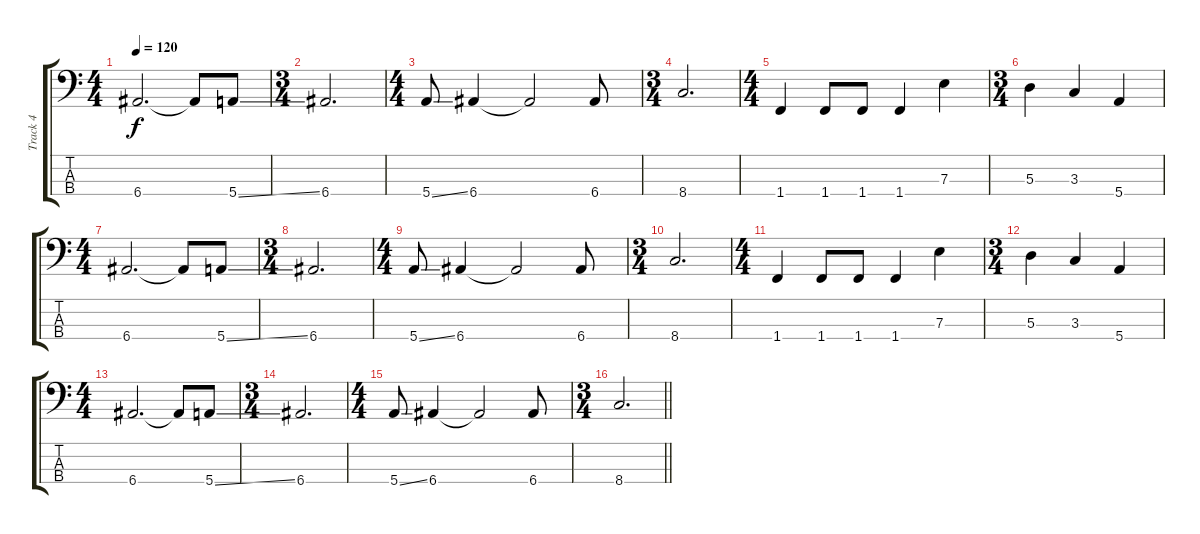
\track ("Track 4" "Track 4") {instrument electricbassfinger}
\staff {score tabs}
\tuning (G2 D2 A1 E1) {hide}
\ts (4 4)
\tempo 120
\clef f4
\ks c
6.4.2{d dy f} 6.4{t}.8 5.4{ss}.8 |
\ts (3 4)
6.4.2{d} |
\ts (4 4)
5.4{ss}.8 6.4.4 6.4{t}.2 6.4.8 |
\ts (3 4)
8.4.2{d} |
\ts (4 4)
1.4.4 1.4.8 1.4.8 1.4.4 7.3.4 |
\ts (3 4)
5.3.4 3.3.4 5.4.4 |
\ts (4 4)
6.4.2{d} 6.4{t}.8 5.4{ss}.8 |
\ts (3 4)
6.4.2{d} |
\ts (4 4)
5.4{ss}.8 6.4.4 6.4{t}.2 6.4.8 |
\ts (3 4)
8.4.2{d} |
\ts (4 4)
1.4.4 1.4.8 1.4.8 1.4.4 7.3.4 |
\ts (3 4)
5.3.4 3.3.4 5.4.4 |
\ts (4 4)
6.4.2{d} 6.4{t}.8 5.4{ss}.8 |
\ts (3 4)
6.4.2{d} |
\ts (4 4)
5.4{ss}.8 6.4.4 6.4{t}.2 6.4.8 |
\ts (3 4)
\barLineRight lightlight
8.4.2{d}
